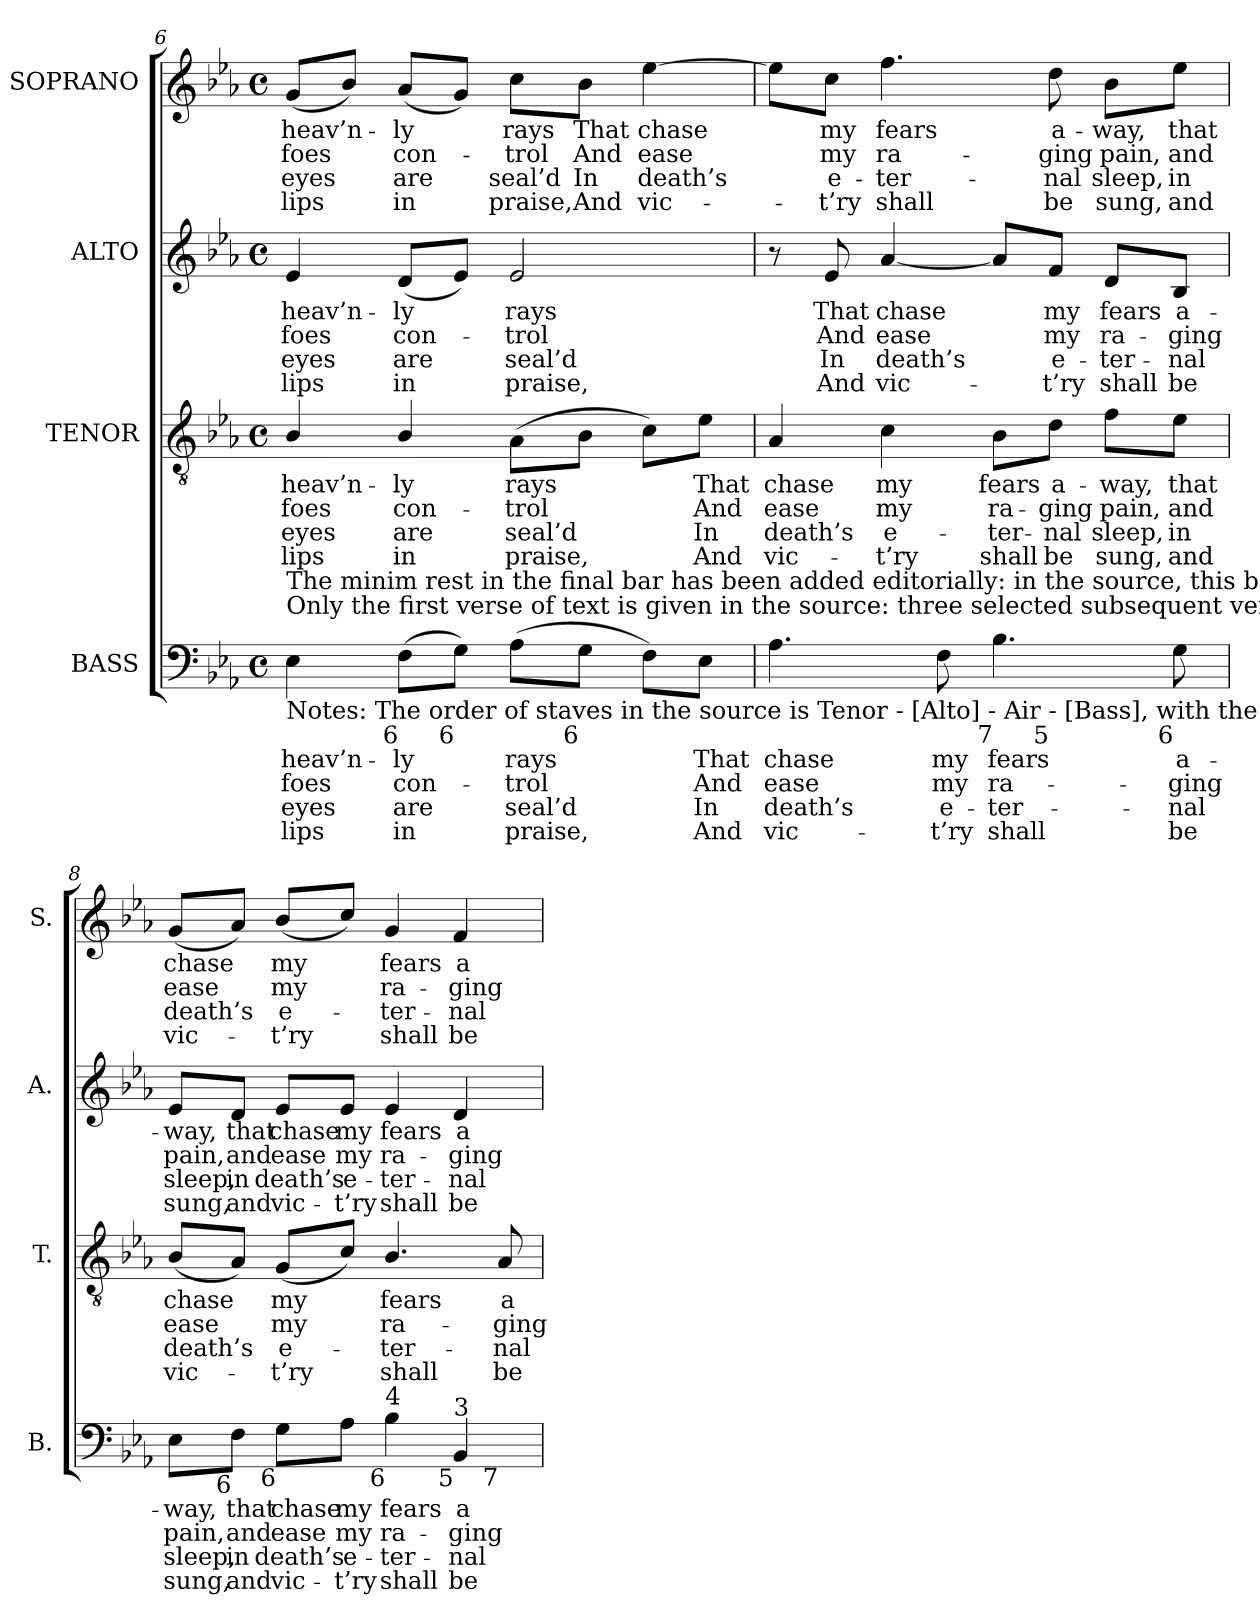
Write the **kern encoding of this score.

**kern	**text	**text	**text	**text	**kern	**text	**text	**text	**text	**kern	**text	**text	**text	**text	**kern	**text	**text	**text	**text
*part4	*part4	*part4	*part4	*part4	*part3	*part3	*part3	*part3	*part3	*part2	*part2	*part2	*part2	*part2	*part1	*part1	*part1	*part1	*part1
*staff4	*staff4	*staff4	*staff4	*staff4	*staff3	*staff3	*staff3	*staff3	*staff3	*staff2	*staff2	*staff2	*staff2	*staff2	*staff1	*staff1	*staff1	*staff1	*staff1
*I"BASS	*	*	*	*	*I"TENOR	*	*	*	*	*I"ALTO	*	*	*	*	*I"SOPRANO	*	*	*	*
*I'B.	*	*	*	*	*I'T.	*	*	*	*	*I'A.	*	*	*	*	*I'S.	*	*	*	*
!!LO:LB:g=z
*clefF4	*	*	*	*	*clefGv2	*	*	*	*	*clefG2	*	*	*	*	*clefG2	*	*	*	*
*	*	*	*	*	*ITrd7c12	*	*	*	*	*	*	*	*	*	*	*	*	*	*
*k[b-e-a-]	*	*	*	*	*k[b-e-a-]	*	*	*	*	*k[b-e-a-]	*	*	*	*	*k[b-e-a-]	*	*	*	*
*E-:	*	*	*	*	*E-:	*	*	*	*	*E-:	*	*	*	*	*E-:	*	*	*	*
*M4/4	*	*	*	*	*M4/4	*	*	*	*	*M4/4	*	*	*	*	*M4/4	*	*	*	*
*met(c)	*	*	*	*	*met(c)	*	*	*	*	*met(c)	*	*	*	*	*met(c)	*	*	*	*
=6	=6	=6	=6	=6	=6	=6	=6	=6	=6	=6	=6	=6	=6	=6	=6	=6	=6	=6	=6
!	!LO:LY:b:color=#000000	!LO:LY:b:color=#000000	!LO:LY:b:color=#000000	!LO:LY:b:color=#000000	!	!	!	!	!	!	!	!	!	!	!	!	!	!	!
!	!	!	!	!	!	!LO:LY:b:color=#000000	!LO:LY:b:color=#000000	!LO:LY:b:color=#000000	!LO:LY:b:color=#000000	!	!	!	!	!	!	!	!	!	!
!	!	!	!	!	!	!	!	!	!	!	!LO:LY:b:color=#000000	!LO:LY:b:color=#000000	!LO:LY:b:color=#000000	!LO:LY:b:color=#000000	!	!	!	!	!
!LO:TX:b:t=Notes&colon; The order of staves in the source is Tenor - [Alto] - Air - [Bass], with the alto part printed in the treble clef an octave above sounding pitch.	!	!	!	!	!	!	!	!	!	!	!	!	!	!	!	!	!	!	!
!LO:TX:t=Only the first verse of text is given in the source&colon; three selected subsequent verses have here been added editorially.	!	!	!	!	!	!	!	!	!	!	!	!	!	!	!	!	!	!	!
!LO:TX:t=The minim rest in the final bar has been added editorially&colon; in the source, this bar has two beats (i.e. the preceding minim alone).	!	!	!	!	!	!	!	!	!	!	!	!	!	!	!	!	!	!	!
!	!	!	!	!	!	!	!	!	!	!	!	!	!	!	!	!LO:LY:b:color=#000000	!LO:LY:b:color=#000000	!LO:LY:b:color=#000000	!LO:LY:b:color=#000000
4E-i\	heav’n-	foes	eyes	lips	4BB-i/	heav’n-	foes	eyes	lips	4e-i/	heav’n-	foes	eyes	lips	(8gi/L	heav’n-	foes	eyes	lips
.	.	.	.	.	.	.	.	.	.	.	.	.	.	.	8b-i/J)	.	.	.	.
!	!LO:LY:b:color=#000000	!LO:LY:b:color=#000000	!LO:LY:b:color=#000000	!LO:LY:b:color=#000000	!	!	!	!	!	!	!	!	!	!	!	!	!	!	!
!	!	!	!	!	!	!LO:LY:b:color=#000000	!LO:LY:b:color=#000000	!LO:LY:b:color=#000000	!LO:LY:b:color=#000000	!	!	!	!	!	!	!	!	!	!
!	!	!	!	!	!	!	!	!	!	!	!LO:LY:b:color=#000000	!LO:LY:b:color=#000000	!LO:LY:b:color=#000000	!LO:LY:b:color=#000000	!	!	!	!	!
!LO:TX:b:rj:t=6	!	!	!	!	!	!	!	!	!	!	!	!	!	!	!	!	!	!	!
!	!	!	!	!	!	!	!	!	!	!	!	!	!	!	!	!LO:LY:b:color=#000000	!LO:LY:b:color=#000000	!LO:LY:b:color=#000000	!LO:LY:b:color=#000000
(8Fi\L	-ly	con-	are	in	4BB-i/	-ly	con-	are	in	(8di/L	-ly	con-	are	in	(8a-i/L	-ly	con-	are	in
!LO:TX:b:rj:t=6	!	!	!	!	!	!	!	!	!	!	!	!	!	!	!	!	!	!	!
8Gi\J)	.	.	.	.	.	.	.	.	.	8e-i/J)	.	.	.	.	8gi/J)	.	.	.	.
!	!LO:LY:b:color=#000000	!LO:LY:b:color=#000000	!LO:LY:b:color=#000000	!LO:LY:b:color=#000000	!	!	!	!	!	!	!	!	!	!	!	!	!	!	!
!	!	!	!	!	!	!LO:LY:b:color=#000000	!LO:LY:b:color=#000000	!LO:LY:b:color=#000000	!LO:LY:b:color=#000000	!	!	!	!	!	!	!	!	!	!
!	!	!	!	!	!	!	!	!	!	!	!LO:LY:b:color=#000000	!LO:LY:b:color=#000000	!LO:LY:b:color=#000000	!LO:LY:b:color=#000000	!	!	!	!	!
!	!	!	!	!	!	!	!	!	!	!	!	!	!	!	!	!LO:LY:b:color=#000000	!LO:LY:b:color=#000000	!LO:LY:b:color=#000000	!LO:LY:b:color=#000000
(8A-i\L	rays	-trol	seal’d	praise,	(8AA-i\L	rays	-trol	seal’d	praise,	2e-i/	rays	-trol	seal’d	praise,	8cci\L	rays	-trol	seal’d	praise,
!LO:TX:b:rj:t=6	!	!	!	!	!	!	!	!	!	!	!	!	!	!	!	!	!	!	!
!	!	!	!	!	!	!	!	!	!	!	!	!	!	!	!	!LO:LY:b:color=#000000	!LO:LY:b:color=#000000	!LO:LY:b:color=#000000	!LO:LY:b:color=#000000
8Gi\J	.	.	.	.	8BB-i\J	.	.	.	.	.	.	.	.	.	8b-i\J	That	And	In	And
!	!	!	!	!	!	!	!	!	!	!	!	!	!	!	!	!LO:LY:b:color=#000000	!LO:LY:b:color=#000000	!LO:LY:b:color=#000000	!LO:LY:b:color=#000000
8Fi\L)	.	.	.	.	8Ci\L)	.	.	.	.	.	.	.	.	.	[4ee-i\	chase	ease	death’s	vic-
!	!LO:LY:b:color=#000000	!LO:LY:b:color=#000000	!LO:LY:b:color=#000000	!LO:LY:b:color=#000000	!	!	!	!	!	!	!	!	!	!	!	!	!	!	!
!	!	!	!	!	!	!LO:LY:b:color=#000000	!LO:LY:b:color=#000000	!LO:LY:b:color=#000000	!LO:LY:b:color=#000000	!	!	!	!	!	!	!	!	!	!
8E-i\J	That	And	In	And	8E-i\J	That	And	In	And	.	.	.	.	.	.	.	.	.	.
=7	=7	=7	=7	=7	=7	=7	=7	=7	=7	=7	=7	=7	=7	=7	=7	=7	=7	=7	=7
!	!LO:LY:b:color=#000000	!LO:LY:b:color=#000000	!LO:LY:b:color=#000000	!LO:LY:b:color=#000000	!	!	!	!	!	!	!	!	!	!	!	!	!	!	!
!	!	!	!	!	!	!LO:LY:b:color=#000000	!LO:LY:b:color=#000000	!LO:LY:b:color=#000000	!LO:LY:b:color=#000000	!	!	!	!	!	!	!	!	!	!
*^	*	*	*	*	*	*	*	*	*	*	*	*	*	*	*	*	*	*	*
4.A-i\	2ryy	chase	ease	-death’s	vic-	4AA-i/	chase	ease	-death’s	vic-	8r	.	.	.	.	8ee-i\L]	.	.	.	.
!	!	!	!	!	!	!	!	!	!	!	!	!LO:LY:b:color=#000000	!LO:LY:b:color=#000000	!LO:LY:b:color=#000000	!LO:LY:b:color=#000000	!	!	!	!	!
!	!	!	!	!	!	!	!	!	!	!	!	!	!	!	!	!	!LO:LY:b:color=#000000	!LO:LY:b:color=#000000	!LO:LY:b:color=#000000	!LO:LY:b:color=#000000
.	.	.	.	.	.	.	.	.	.	.	8e-i/	That	And	In	And	8cci\J	my	my	-e-	-t’ry
!	!	!	!	!	!	!	!LO:LY:b:color=#000000	!LO:LY:b:color=#000000	!LO:LY:b:color=#000000	!LO:LY:b:color=#000000	!	!	!	!	!	!	!	!	!	!
!	!	!	!	!	!	!	!	!	!	!	!	!LO:LY:b:color=#000000	!LO:LY:b:color=#000000	!LO:LY:b:color=#000000	!LO:LY:b:color=#000000	!	!	!	!	!
!	!	!	!	!	!	!	!	!	!	!	!	!	!	!	!	!	!LO:LY:b:color=#000000	!LO:LY:b:color=#000000	!LO:LY:b:color=#000000	!LO:LY:b:color=#000000
.	.	.	.	.	.	4Ci\	my	my	e-	-t’ry	[4a-i/	chase	ease	death’s	vic-	4.ffi\	fears	ra-	ter-	-shall
!	!	!LO:LY:b:color=#000000	!LO:LY:b:color=#000000	!LO:LY:b:color=#000000	!LO:LY:b:color=#000000	!	!	!	!	!	!	!	!	!	!	!	!	!	!	!
8Fi\	.	my	my	e-	-t’ry	.	.	.	.	.	.	.	.	.	.	.	.	.	.	.
!	!	!LO:LY:b:color=#000000	!LO:LY:b:color=#000000	!LO:LY:b:color=#000000	!LO:LY:b:color=#000000	!	!	!	!	!	!	!	!	!	!	!	!	!	!	!
!LO:TX:b:rj:t=7	!	!	!	!	!	!	!	!	!	!	!	!	!	!	!	!	!	!	!	!
!	!	!	!	!	!	!	!LO:LY:b:color=#000000	!LO:LY:b:color=#000000	!LO:LY:b:color=#000000	!LO:LY:b:color=#000000	!	!	!	!	!	!	!	!	!	!
4.B-i\	8ryy	fears	ra-	ter-	-shall	8BB-i\L	fears	ra-	ter-	-shall	8a-i/L]	.	.	.	.	.	.	.	.	.
!	!	!	!	!	!	!	!LO:LY:b:color=#000000	!LO:LY:b:color=#000000	!LO:LY:b:color=#000000	!LO:LY:b:color=#000000	!	!	!	!	!	!	!	!	!	!
!	!	!	!	!	!	!	!	!	!	!	!	!LO:LY:b:color=#000000	!LO:LY:b:color=#000000	!LO:LY:b:color=#000000	!LO:LY:b:color=#000000	!	!	!	!	!
!	!LO:TX:b:rj:t=5	!	!	!	!	!	!	!	!	!	!	!	!	!	!	!	!	!	!	!
!	!	!	!	!	!	!	!	!	!	!	!	!	!	!	!	!	!LO:LY:b:color=#000000	!LO:LY:b:color=#000000	!LO:LY:b:color=#000000	!LO:LY:b:color=#000000
.	4.ryy	.	.	.	.	8Di\J	a-	-ging	nal	be	8fi/J	my	my	-e-	-t’ry	8ddi\	a-	-ging	nal	be
!	!	!	!	!	!	!	!LO:LY:b:color=#000000	!LO:LY:b:color=#000000	!LO:LY:b:color=#000000	!LO:LY:b:color=#000000	!	!	!	!	!	!	!	!	!	!
!	!	!	!	!	!	!	!	!	!	!	!	!LO:LY:b:color=#000000	!LO:LY:b:color=#000000	!LO:LY:b:color=#000000	!LO:LY:b:color=#000000	!	!	!	!	!
!	!	!	!	!	!	!	!	!	!	!	!	!	!	!	!	!	!LO:LY:b:color=#000000	!LO:LY:b:color=#000000	!LO:LY:b:color=#000000	!LO:LY:b:color=#000000
.	.	.	.	.	.	8Fi\L	-way,	pain,	sleep,	sung,	8di/L	fears	ra-	ter-	-shall	8b-i\L	-way,	pain,	sleep,	sung,
!	!	!LO:LY:b:color=#000000	!LO:LY:b:color=#000000	!LO:LY:b:color=#000000	!LO:LY:b:color=#000000	!	!	!	!	!	!	!	!	!	!	!	!	!	!	!
!	!	!	!	!	!	!	!LO:LY:b:color=#000000	!LO:LY:b:color=#000000	!LO:LY:b:color=#000000	!LO:LY:b:color=#000000	!	!	!	!	!	!	!	!	!	!
!	!	!	!	!	!	!	!	!	!	!	!	!LO:LY:b:color=#000000	!LO:LY:b:color=#000000	!LO:LY:b:color=#000000	!LO:LY:b:color=#000000	!	!	!	!	!
!LO:TX:b:rj:t=6	!	!	!	!	!	!	!	!	!	!	!	!	!	!	!	!	!	!	!	!
!	!	!	!	!	!	!	!	!	!	!	!	!	!	!	!	!	!LO:LY:b:color=#000000	!LO:LY:b:color=#000000	!LO:LY:b:color=#000000	!LO:LY:b:color=#000000
8Gi\	.	a-	-ging	nal	be	8E-i\J	that	and	in	and	8B-i/J	a-	-ging	nal	be	8ee-i\J	that	and	in	and
=8	=8	=8	=8	=8	=8	=8	=8	=8	=8	=8	=8	=8	=8	=8	=8	=8	=8	=8	=8	=8
!	!	!LO:LY:b:color=#000000	!LO:LY:b:color=#000000	!LO:LY:b:color=#000000	!LO:LY:b:color=#000000	!	!	!	!	!	!	!	!	!	!	!	!	!	!	!
!	!	!	!	!	!	!	!LO:LY:b:color=#000000	!LO:LY:b:color=#000000	!LO:LY:b:color=#000000	!LO:LY:b:color=#000000	!	!	!	!	!	!	!	!	!	!
!	!	!	!	!	!	!	!	!	!	!	!	!LO:LY:b:color=#000000	!LO:LY:b:color=#000000	!LO:LY:b:color=#000000	!LO:LY:b:color=#000000	!	!	!	!	!
!	!	!	!	!	!	!	!	!	!	!	!	!	!	!	!	!	!LO:LY:b:color=#000000	!LO:LY:b:color=#000000	!LO:LY:b:color=#000000	!LO:LY:b:color=#000000
8E-i\L	2..ryy	-way,	pain,	sleep,	sung,	(8BB-i/L	chase	ease	death’s	vic-	8e-i/L	-way,	pain,	sleep,	sung,	(8gi/L	chase	ease	death’s	vic-
!	!	!LO:LY:b:color=#000000	!LO:LY:b:color=#000000	!LO:LY:b:color=#000000	!LO:LY:b:color=#000000	!	!	!	!	!	!	!	!	!	!	!	!	!	!	!
!LO:TX:b:rj:t=6	!	!	!	!	!	!	!	!	!	!	!	!	!	!	!	!	!	!	!	!
!	!	!	!	!	!	!	!	!	!	!	!	!LO:LY:b:color=#000000	!LO:LY:b:color=#000000	!LO:LY:b:color=#000000	!LO:LY:b:color=#000000	!	!	!	!	!
8Fi\J	.	that	and	in	and	8AA-i/J)	.	.	.	.	8di/J	that	and	in	and	8a-i/J)	.	.	.	.
!	!	!LO:LY:b:color=#000000	!LO:LY:b:color=#000000	!LO:LY:b:color=#000000	!LO:LY:b:color=#000000	!	!	!	!	!	!	!	!	!	!	!	!	!	!	!
!	!	!	!	!	!	!	!LO:LY:b:color=#000000	!LO:LY:b:color=#000000	!LO:LY:b:color=#000000	!LO:LY:b:color=#000000	!	!	!	!	!	!	!	!	!	!
!	!	!	!	!	!	!	!	!	!	!	!	!LO:LY:b:color=#000000	!LO:LY:b:color=#000000	!LO:LY:b:color=#000000	!LO:LY:b:color=#000000	!	!	!	!	!
!LO:TX:b:rj:t=6	!	!	!	!	!	!	!	!	!	!	!	!	!	!	!	!	!	!	!	!
!	!	!	!	!	!	!	!	!	!	!	!	!	!	!	!	!	!LO:LY:b:color=#000000	!LO:LY:b:color=#000000	!LO:LY:b:color=#000000	!LO:LY:b:color=#000000
8Gi\L	.	chase	ease	death’s	vic-	(8GGi/L	my	my	-e-	-t’ry	8e-i/L	chase	ease	death’s	vic-	(8b-i/L	my	my	-e-	-t’ry
!	!	!LO:LY:b:color=#000000	!LO:LY:b:color=#000000	!LO:LY:b:color=#000000	!LO:LY:b:color=#000000	!	!	!	!	!	!	!	!	!	!	!	!	!	!	!
!	!	!	!	!	!	!	!	!	!	!	!	!LO:LY:b:color=#000000	!LO:LY:b:color=#000000	!LO:LY:b:color=#000000	!LO:LY:b:color=#000000	!	!	!	!	!
8A-i\J	.	my	my	-e-	-t’ry	8Ci/J)	.	.	.	.	8e-i/J	my	my	-e-	-t’ry	8cci/J)	.	.	.	.
!	!	!LO:LY:b:color=#000000	!LO:LY:b:color=#000000	!LO:LY:b:color=#000000	!LO:LY:b:color=#000000	!	!	!	!	!	!	!	!	!	!	!	!	!	!	!
!	!	!	!	!	!	!	!LO:LY:b:color=#000000	!LO:LY:b:color=#000000	!LO:LY:b:color=#000000	!LO:LY:b:color=#000000	!	!	!	!	!	!	!	!	!	!
!	!	!	!	!	!	!	!	!	!	!	!	!LO:LY:b:color=#000000	!LO:LY:b:color=#000000	!LO:LY:b:color=#000000	!LO:LY:b:color=#000000	!	!	!	!	!
!LO:TX:b:rj:t=6	!	!	!	!	!	!	!	!	!	!	!	!	!	!	!	!	!	!	!	!
!LO:TX:t=4	!	!	!	!	!	!	!	!	!	!	!	!	!	!	!	!	!	!	!	!
!	!	!	!	!	!	!	!	!	!	!	!	!	!	!	!	!	!LO:LY:b:color=#000000	!LO:LY:b:color=#000000	!LO:LY:b:color=#000000	!LO:LY:b:color=#000000
4B-i\	.	fears	ra-	ter-	-shall	4.BB-i/	fears	ra-	ter-	-shall	4e-i/	fears	ra-	ter-	-shall	4gi/	fears	ra-	ter-	-shall
!	!	!LO:LY:b:color=#000000	!LO:LY:b:color=#000000	!LO:LY:b:color=#000000	!LO:LY:b:color=#000000	!	!	!	!	!	!	!	!	!	!	!	!	!	!	!
!	!	!	!	!	!	!	!	!	!	!	!	!LO:LY:b:color=#000000	!LO:LY:b:color=#000000	!LO:LY:b:color=#000000	!LO:LY:b:color=#000000	!	!	!	!	!
!LO:TX:b:rj:t=5	!	!	!	!	!	!	!	!	!	!	!	!	!	!	!	!	!	!	!	!
!LO:TX:t=3	!	!	!	!	!	!	!	!	!	!	!	!	!	!	!	!	!	!	!	!
!	!	!	!	!	!	!	!	!	!	!	!	!	!	!	!	!	!LO:LY:b:color=#000000	!LO:LY:b:color=#000000	!LO:LY:b:color=#000000	!LO:LY:b:color=#000000
4BB-i/	.	a-	-ging	nal	be	.	.	.	.	.	4di/	a-	-ging	nal	be	4fi/	a-	-ging	nal	be
!	!LO:TX:b:rj:t=7	!	!	!	!	!	!	!	!	!	!	!	!	!	!	!	!	!	!	!
!	!	!	!	!	!	!	!LO:LY:b:color=#000000	!LO:LY:b:color=#000000	!LO:LY:b:color=#000000	!LO:LY:b:color=#000000	!	!	!	!	!	!	!	!	!	!
.	8ryy	.	.	.	.	8AA-i/	a-	-ging	nal	be	.	.	.	.	.	.	.	.	.	.
*v	*v	*	*	*	*	*	*	*	*	*	*	*	*	*	*	*	*	*	*	*
=	=	=	=	=	=	=	=	=	=	=	=	=	=	=	=	=	=	=	=
*-	*-	*-	*-	*-	*-	*-	*-	*-	*-	*-	*-	*-	*-	*-	*-	*-	*-	*-	*-
